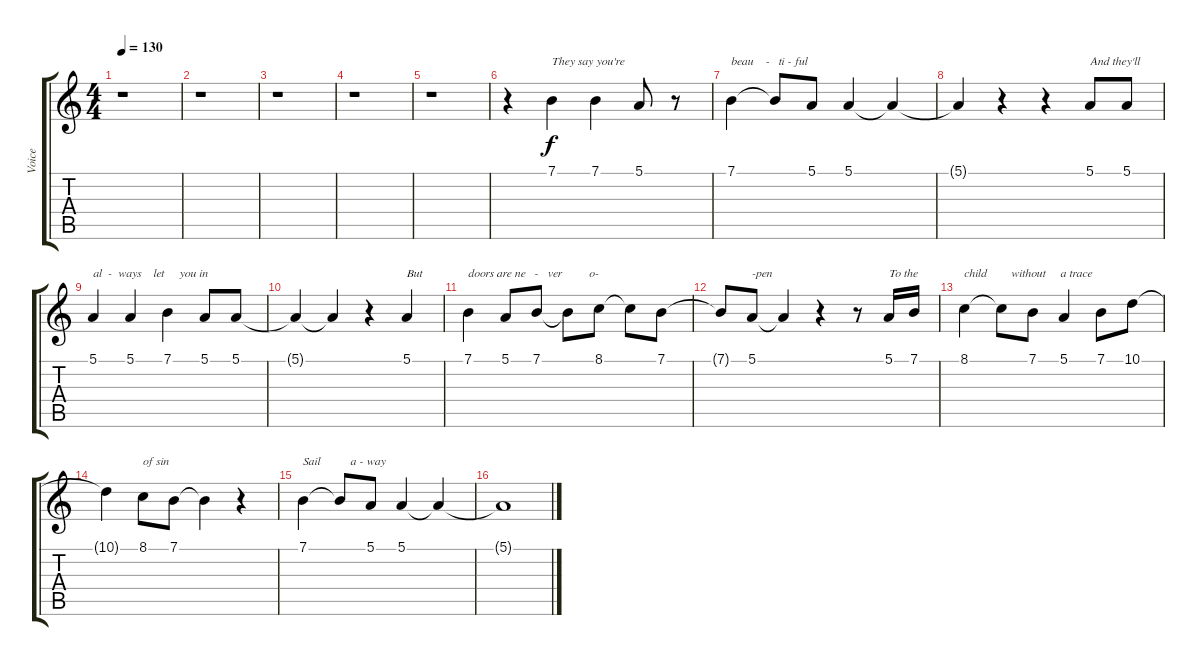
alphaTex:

\track ("Voice" "Voice") {instrument violin}
\staff {score tabs}
\tuning (E4 B3 G3 D3 A2 E2) {hide}
\ts (4 4)
\tempo 130
\clef g2
\ks c
r.1{dy f} |
r.1 |
r.1 |
r.1 |
r.1 |
r.4 7.1.4{txt "They say you're"} 7.1.4 5.1.8 r.8 |
7.1.4{txt "beau    -   ti - ful"} 7.1{t}.8 5.1.8 5.1.4 5.1{t}.4 |
5.1{t}.4 r.4 r.4 5.1.8{txt "And they'll"} 5.1.8 |
5.1.4{txt "al  -  ways    let     you in"} 5.1.4 7.1.4 5.1.8 5.1.8 |
5.1{t}.4 5.1{t}.4 r.4 5.1.4{txt "But"} |
7.1.4{txt "doors are ne   -   ver         o-"} 5.1.8 7.1.8 7.1{t}.8 8.1.8 8.1{t}.8 7.1.8 |
7.1{t}.8 5.1.8{txt "-pen"} 5.1{t}.4 r.4 r.8 5.1.16{txt "To the"} 7.1.16 |
8.1.4{txt "child        without     a trace"} 8.1{t}.8 7.1.8 5.1.4 7.1.8 10.1.8 |
10.1{t}.4 8.1.8{txt "of sin"} 7.1.8 7.1{t}.4 r.4 |
7.1.4{txt "Sail          a - way"} 7.1{t}.8 5.1.8 5.1.4 5.1{t}.4 |
5.1{t}.1
